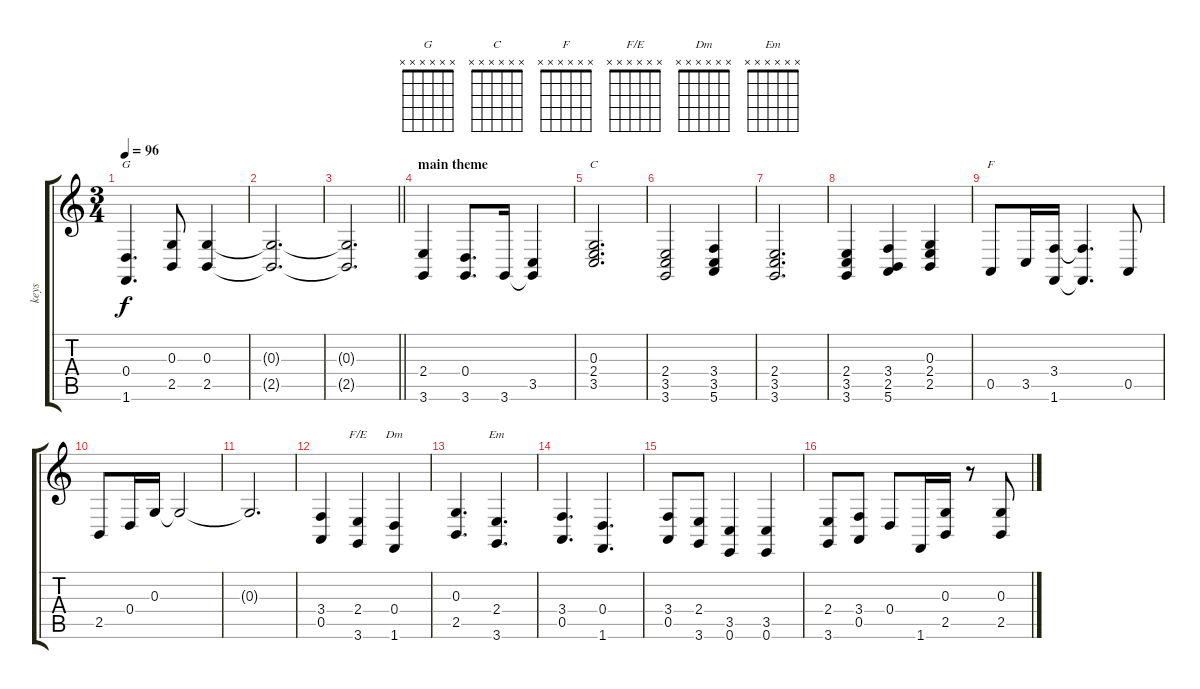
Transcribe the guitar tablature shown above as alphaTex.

\track ("keys" "keys") {instrument electricgrandpiano}
\staff {score tabs}
\tuning (E4 B3 G3 D3 A2 E2) {hide}
\chord ("G" x x x x x x)
\chord ("C" x x x x x x)
\chord ("F" x x x x x x)
\chord ("F/E" x x x x x x)
\chord ("Dm" x x x x x x)
\chord ("Em" x x x x x x)
\ts (3 4)
\tempo 96
\clef g2
\ks c
(0.4 1.6).4{d ch "G" dy f} (0.3 2.5).8 (0.3 2.5).4 |
(0.3{t} 2.5{t}).2{d} |
\barLineRight lightlight
(0.3{t} 2.5{t}).2{d} |
\section ("" "main theme")
(2.4 3.6).4 (0.4 3.6).8{d} 3.6.16 (3.5 3.6{t}).4 |
(0.3 2.4 3.5).2{d ch "C"} |
(2.4 3.5 3.6).2 (3.4 3.5 5.6).4 |
(2.4 3.5 3.6).2{d} |
(2.4 3.5 3.6).4 (3.4 2.5 5.6).4 (0.3 2.4 2.5).4 |
0.5.8{ch "F"} 3.5.16 (3.4 1.6).16 (3.4{t} 1.6{t}).4{d} 0.5.8 |
2.5.8 0.4.16 0.3.16 0.3{t}.2 |
0.3{t}.2{d} |
(3.4 0.5).4 (2.4 3.6).4{ch "F/E"} (0.4 1.6).4{ch "Dm"} |
(0.3 2.5).4{d} (2.4 3.6).4{d ch "Em"} |
(3.4 0.5).4{d} (0.4 1.6).4{d} |
(3.4 0.5).8 (2.4 3.6).8 (3.5 0.6).4 (3.5 0.6).4 |
(2.4 3.6).8 (3.4 0.5).8 0.4.8 1.6.16 (0.3 2.5).16 r.8 (0.3 2.5).8
